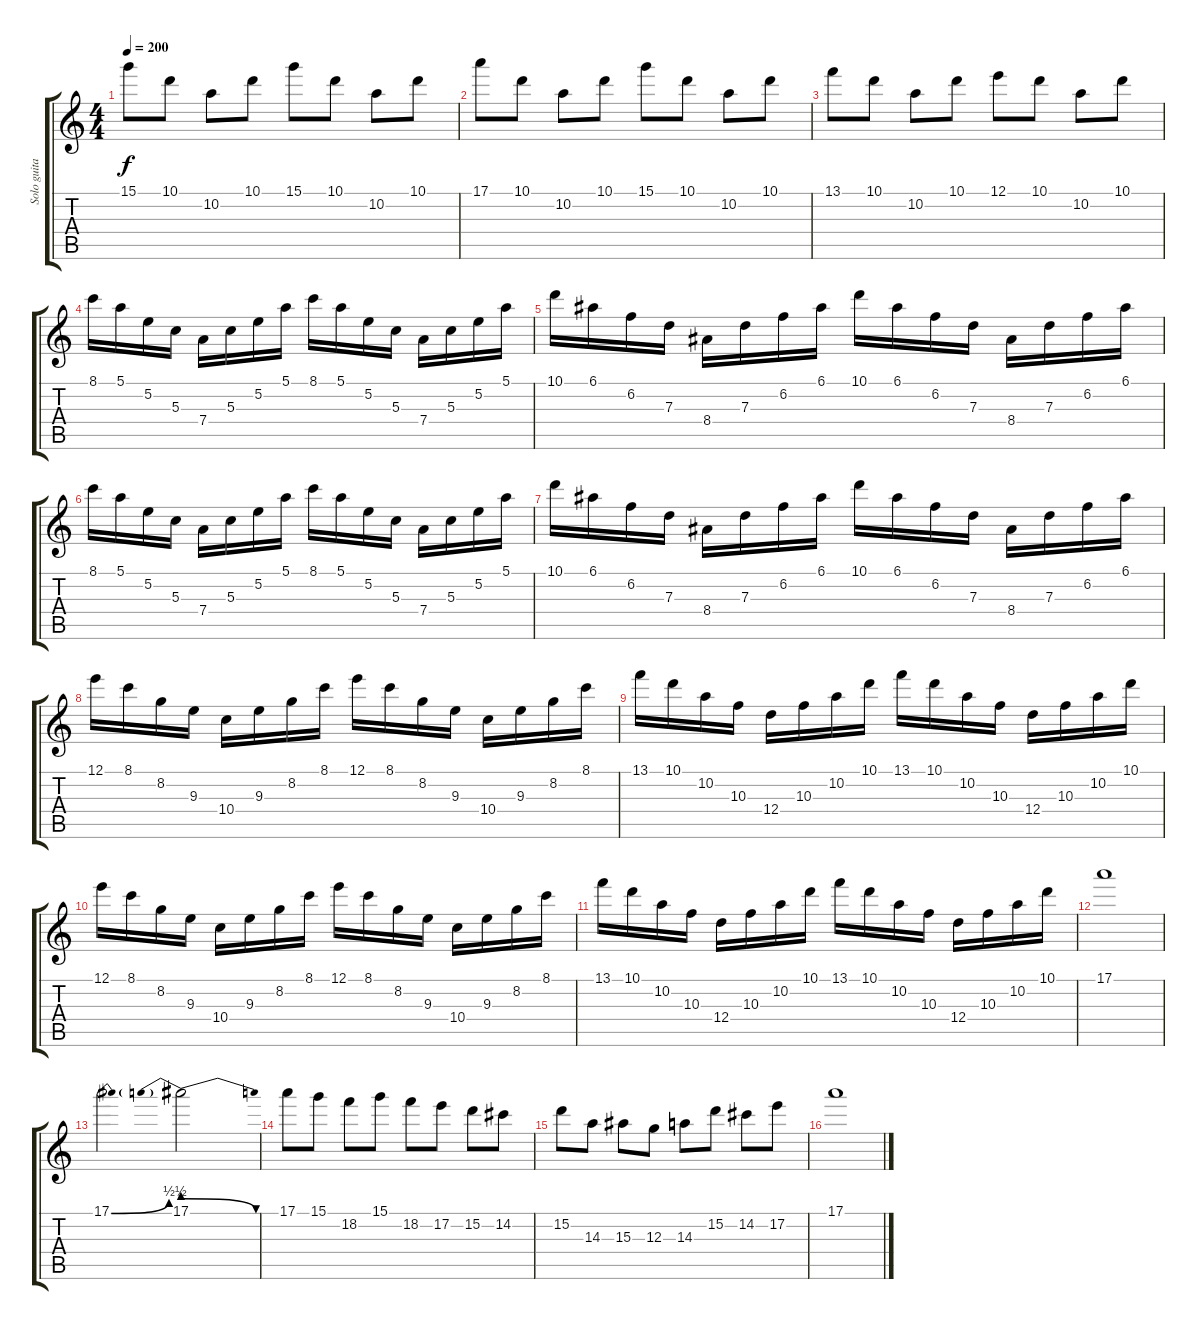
\track ("Solo guitar" "Solo guita") {instrument overdrivenguitar}
\staff {score tabs}
\tuning (E4 B3 G3 D3 A2 E2) {hide}
\ts (4 4)
\tempo 200
\clef g2
\ks c
15.1.8{dy f} 10.1.8 10.2.8 10.1.8 15.1.8 10.1.8 10.2.8 10.1.8 |
17.1.8 10.1.8 10.2.8 10.1.8 15.1.8 10.1.8 10.2.8 10.1.8 |
13.1.8 10.1.8 10.2.8 10.1.8 12.1.8 10.1.8 10.2.8 10.1.8 |
8.1.16 5.1.16 5.2.16 5.3.16 7.4.16 5.3.16 5.2.16 5.1.16 8.1.16 5.1.16 5.2.16 5.3.16 7.4.16 5.3.16 5.2.16 5.1.16 |
10.1.16 6.1.16 6.2.16 7.3.16 8.4.16 7.3.16 6.2.16 6.1.16 10.1.16 6.1.16 6.2.16 7.3.16 8.4.16 7.3.16 6.2.16 6.1.16 |
8.1.16 5.1.16 5.2.16 5.3.16 7.4.16 5.3.16 5.2.16 5.1.16 8.1.16 5.1.16 5.2.16 5.3.16 7.4.16 5.3.16 5.2.16 5.1.16 |
10.1.16 6.1.16 6.2.16 7.3.16 8.4.16 7.3.16 6.2.16 6.1.16 10.1.16 6.1.16 6.2.16 7.3.16 8.4.16 7.3.16 6.2.16 6.1.16 |
12.1.16 8.1.16 8.2.16 9.3.16 10.4.16 9.3.16 8.2.16 8.1.16 12.1.16 8.1.16 8.2.16 9.3.16 10.4.16 9.3.16 8.2.16 8.1.16 |
13.1.16 10.1.16 10.2.16 10.3.16 12.4.16 10.3.16 10.2.16 10.1.16 13.1.16 10.1.16 10.2.16 10.3.16 12.4.16 10.3.16 10.2.16 10.1.16 |
12.1.16 8.1.16 8.2.16 9.3.16 10.4.16 9.3.16 8.2.16 8.1.16 12.1.16 8.1.16 8.2.16 9.3.16 10.4.16 9.3.16 8.2.16 8.1.16 |
13.1.16 10.1.16 10.2.16 10.3.16 12.4.16 10.3.16 10.2.16 10.1.16 13.1.16 10.1.16 10.2.16 10.3.16 12.4.16 10.3.16 10.2.16 10.1.16 |
17.1.1 |
17.1{be (bend 0 0 60 2)}.2 17.1{be (prebendrelease 0 2 60 0)}.2 |
17.1.8 15.1.8 18.2.8 15.1.8 18.2.8 17.2.8 15.2.8 14.2.8 |
15.2.8 14.3.8 15.3.8 12.3.8 14.3.8 15.2.8 14.2.8 17.2.8 |
17.1.1
